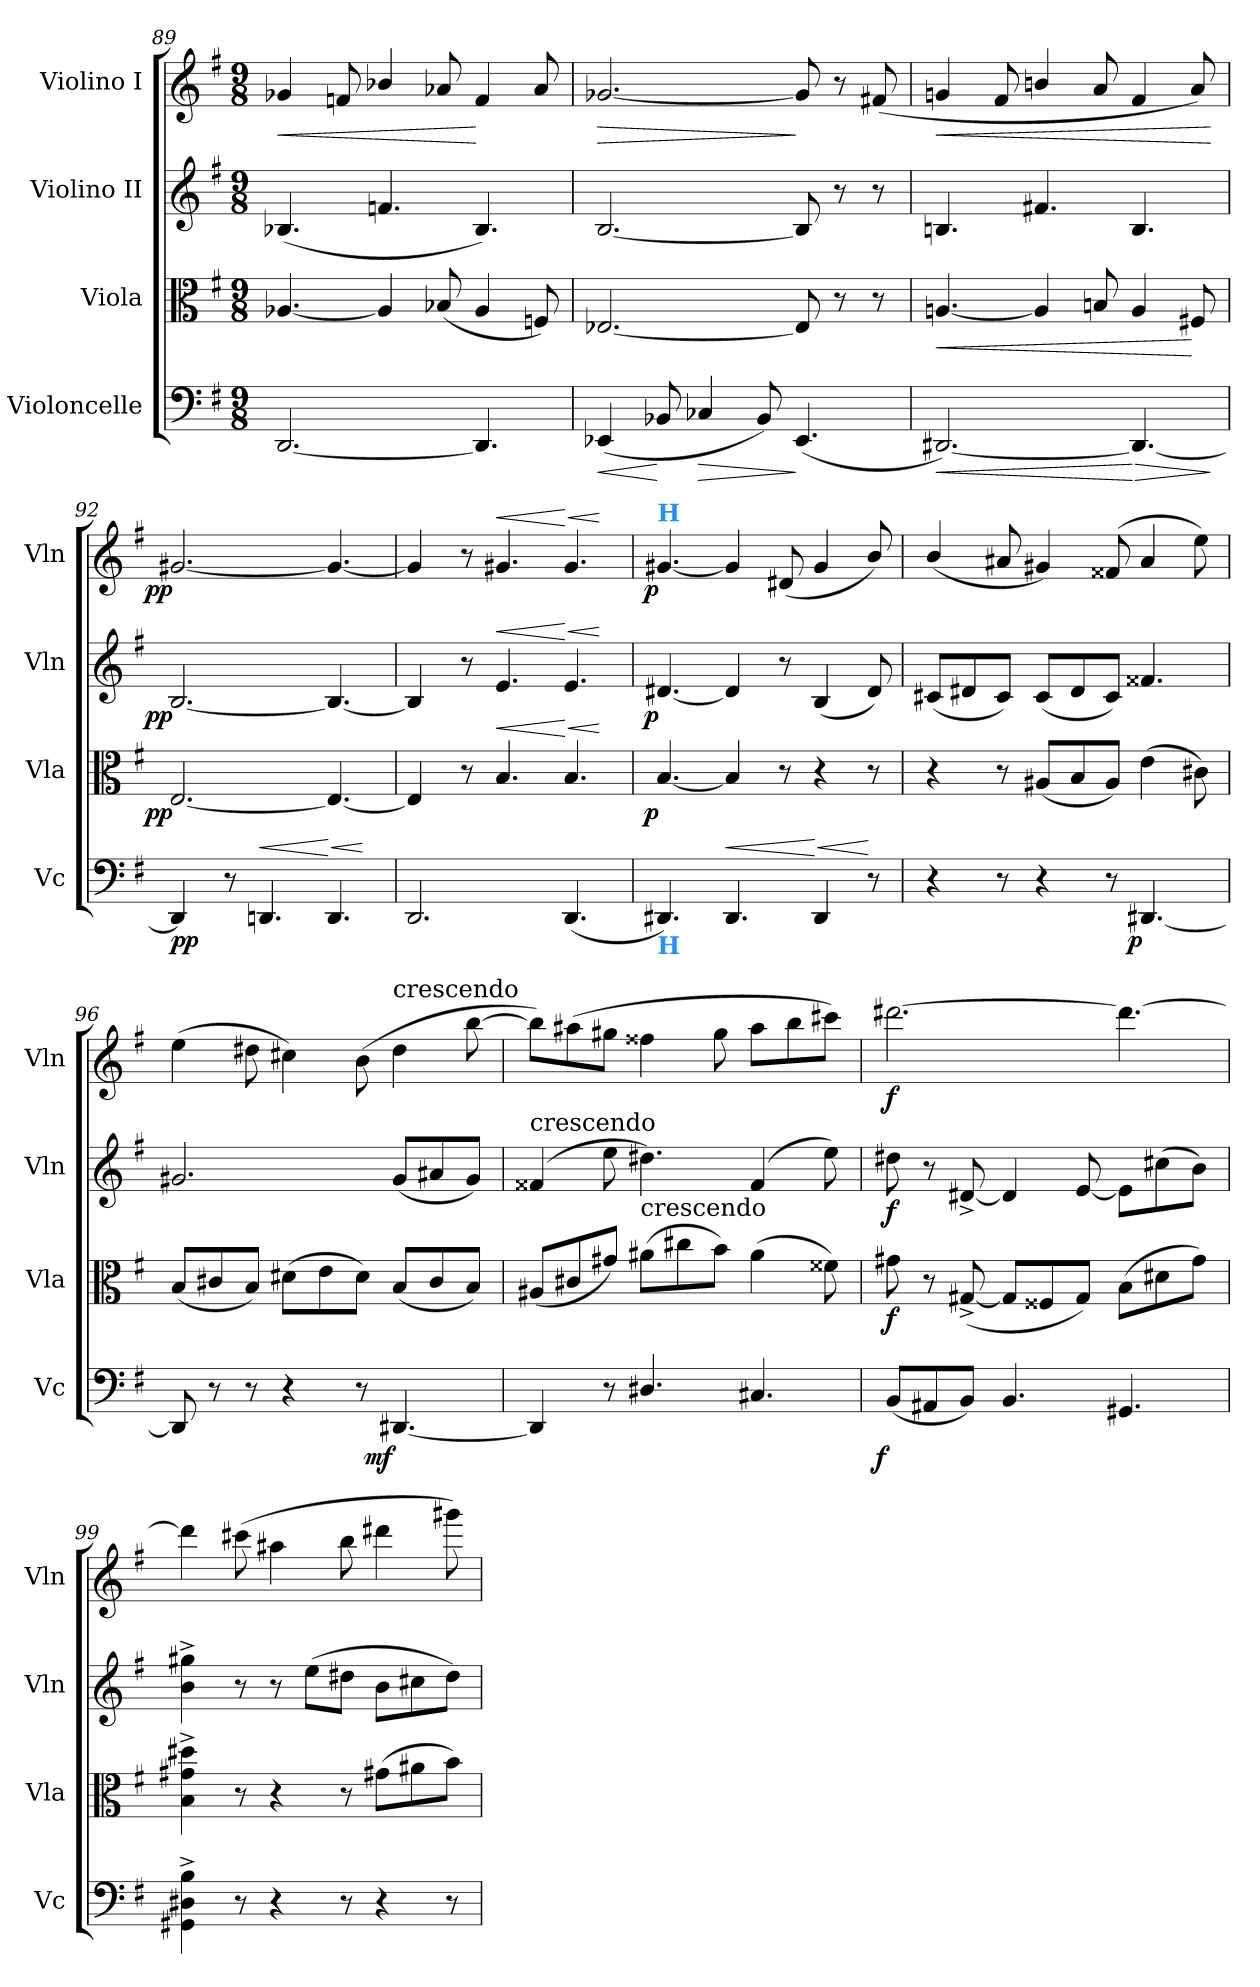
**kern	**dynam	**kern	**dynam	**kern	**dynam	**kern	**dynam
*part4	*part4	*part3	*part3	*part2	*part2	*part1	*part1
*staff4	*staff4	*staff3	*staff3	*staff2	*staff2	*staff1	*staff1
*I"Violoncelle	*	*I"Viola	*	*I"Violino II	*	*I"Violino I	*
*I'Vc	*	*I'Vla	*	*I'Vln	*	*I'Vln	*
*clefF4	*	*clefC3	*	*clefG2	*	*clefG2	*
*k[f#]	*	*k[f#]	*	*k[f#]	*	*k[f#]	*
*M9/8	*	*M9/8	*	*M9/8	*	*M9/8	*
=89	=89	=89	=89	=89	=89	=89	=89
!	!	!	!	!	!	!	!LO:HP:b
[2.DD/	.	[4.A-X/	.	(4.B-X/	.	4g-X/	<
.	.	.	.	.	.	8fn/	.
.	.	4A-/]	.	4.fn/	.	4b-X/	.
.	.	(8B-X/	.	.	.	8a-X/	.
4.DD/]	.	4A-/	.	4.B-/)	.	4f/	[
.	.	8Fn/)	.	.	.	8a-/	.
=90	=90	=90	=90	=90	=90	=90	=90
!	!LO:HP:b	!	!	!	!	!	!LO:HP:b
(4EE-X/	<	[2.E-X/	.	[2.B/	.	[2.g-X/	>
8BB-X/	[	.	.	.	.	.	.
!	!LO:HP:b	!	!	!	!	!	!
4C-X/	>	.	.	.	.	.	.
8BB-/)	.	.	.	.	.	.	.
(4.EE-/	]	8E-/]	.	8B/]	.	8g-/]	]
.	.	8r	.	8r	.	8r	.
.	.	8r	.	8r	.	(>8f#X/	.
=91	=91	=91	=91	=91	=91	=91	=91
!	!LO:HP:b	!	!LO:HP:b	!	!	!	!LO:HP:b
[2.DD#X/)	<	[4.An/	<	4.Bn/	.	4gn/	<
.	.	.	.	.	.	8f#/	.
.	.	4A/]	.	4.f#X/	.	4bn/	.
.	.	8Bn/	.	.	.	8a/	.
!	!LO:HP:n=1:b	!	!	!	!	!	!
4.DD#/_	[ >	4A/	.	4.B/	.	4f#/	.
.	.	8F#X/	[	.	.	8a/)	.
.	]	.	.	.	.	.	[
=92	=92	=92	=92	=92	=92	=92	=92
!	!	!	!LO:DY:rj	!	!LO:DY:rj	!	!LO:DY:rj
4DD#/]	pp	[2.E/	pp	[2.B/	pp	[2.g#X/	pp
8r	.	.	.	.	.	.	.
!	!LO:HP:a	!	!	!	!	!	!
4.DDn/	<	.	.	.	.	.	.
!	!LO:HP:n=1:a	!	!	!	!	!	!
4.DD/	[ <	4.E/_	.	4.B/_	.	4.g#/_	.
.	[	.	.	.	.	.	.
=93	=93	=93	=93	=93	=93	=93	=93
2.DD/	.	4E/]	.	4B/]	.	4g#/]	.
.	.	8r	.	8r	.	8r	.
!	!	!	!LO:HP:a	!	!LO:HP:a	!	!LO:HP:a
.	.	4.B/	<	4.e/	<	4.g#X/	<
!	!	!	!LO:HP:n=1:a	!	!LO:HP:n=1:a	!	!LO:HP:n=1:a
(4.DD/	.	4.B/	[ <	4.e/	[ <	4.g#/	[ <
.	.	.	[	.	[	.	[
=94	=94	=94	=94	=94	=94	=94	=94
!	!	!	!	!	!	!LO:TX:a:B:color=dodgerblue:t=H	!
!LO:TX:b:B:color=dodgerblue:t=H	!	!	!	!	!	!	!
!	!	!	!LO:DY:rj	!	!LO:DY:rj	!	!LO:DY:rj
4.DD#X/)	.	[4.B/	p	[4.d#X/	p	[4.g#X/	p
!	!LO:HP:a	!	!	!	!	!	!
4.DD#/	<	4B/]	.	4d#/]	.	4g#/]	.
.	.	8r	.	8r	.	(8d#X/	.
!	!LO:HP:n=1:a	!	!	!	!	!	!
4DD#/	[ <	4r	.	(4B/	.	4g#/	.
8r	[	8r	.	8d#/)	.	8b/)	.
=95	=95	=95	=95	=95	=95	=95	=95
4r	.	4r	.	(8c#X/L	.	(4b/	.
.	.	.	.	8d#X/	.	.	.
8r	.	8r	.	8c#/J)	.	8a#X/	.
4r	.	(8A#X/L	.	(8c#/L	.	4g#X/)	.
.	.	8B/	.	8d#/	.	.	.
8r	.	8A#/J)	.	8c#/J)	.	(8f##X/	.
!	!LO:DY:rj	!	!	!	!	!	!
[4.DD#X/	p	(4e\	.	4.f##X/	.	4a#/	.
.	.	8c#X\)	.	.	.	8ee\)	.
=96	=96	=96	=96	=96	=96	=96	=96
8DD#/]	.	(8B/L	.	2.g#X/	.	(4ee\	.
8r	.	8c#X/	.	.	.	.	.
8r	.	8B/J)	.	.	.	8dd#X\	.
4r	.	(8d#X\L	.	.	.	4cc#X\)	.
.	.	8e\	.	.	.	.	.
8r	.	8d#\J)	.	.	.	(8b\	.
!	!	!	!	!	!	!LO:TX:t=crescendo	!
!	!LO:DY:rj	!	!	!	!	!	!
[4.DD#X/	mf	(8B/L	.	(8g#/L	.	4dd#\	.
.	.	8c#/	.	8a#X/	.	.	.
.	.	8B/J)	.	8g#/J)	.	[8bb\	.
=97	=97	=97	=97	=97	=97	=97	=97
!	!	!	!	!LO:TX:t=crescendo	!	!	!
4DD#/]	.	(8A#X/L	.	(4f##X/	.	8bb\L])	.
.	.	8c#X/	.	.	.	(8aa#X\	.
8r	.	8g#X/J)	.	8ee\	.	8gg#X\J	.
!	!	!LO:TX:t=crescendo	!	!	!	!	!
4.D#X/	.	(8a#X\L	.	4.dd#X\)	.	4ff##X\	.
.	.	8cc#X\	.	.	.	.	.
.	.	8b\J)	.	.	.	8gg#\	.
4.C#X/	.	(4a#\	.	(4f##/	.	8aa#\L	.
.	.	.	.	.	.	8bb\	.
.	.	8f##X\)	.	8ee\)	.	8ccc#X\J)	.
=98	=98	=98	=98	=98	=98	=98	=98
!	!LO:DY:rj	!	!	!	!	!	!
(8BB/L	f	8g#X\	f	8dd#X\	f	[2.ddd#X\	f
8AA#X/	.	8r	.	8r	.	.	.
8BB/J)	.	([8G#X^>/	.	[8d#X^>/	.	.	.
4.BB/	.	8G#/L]	.	4d#/]	.	.	.
.	.	8F##X/	.	.	.	.	.
.	.	8G#/J)	.	[8e/	.	.	.
4.GG#X/	.	(8B\L	.	8e\L]	.	4.ddd#\_	.
.	.	8d#X\	.	(8cc#X\	.	.	.
.	.	8g#\J)	.	8b\J)	.	.	.
=99	=99	=99	=99	=99	=99	=99	=99
4GG#X^\ 4D#X^\ 4B^\	.	4B^\ 4g#X^\ 4dd#X^\	.	4b^\ 4gg#X^\	.	4ddd#\]	.
8r	.	8r	.	8r	.	(8ccc#X\	.
4r	.	4r	.	8r	.	4aa#X\	.
.	.	.	.	(8ee\L	.	.	.
8r	.	8r	.	8dd#X\J	.	8bb\	.
4r	.	(8g#X\L	.	8b\L	.	4ddd#X\	.
.	.	8a#X\	.	8cc#X\	.	.	.
8r	.	8b\J)	.	8dd#\J)	.	8ggg#X\)	.
=	=	=	=	=	=	=	=
*-	*-	*-	*-	*-	*-	*-	*-
